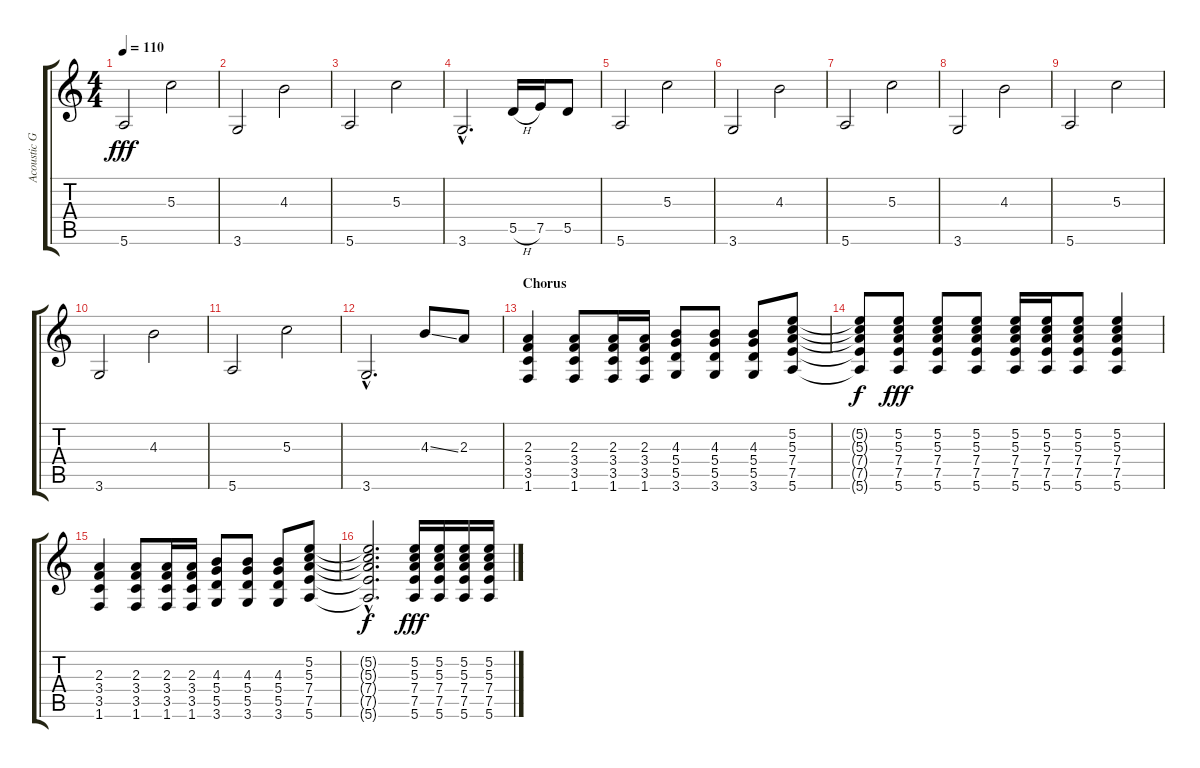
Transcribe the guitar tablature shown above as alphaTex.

\track ("Acoustic Guitar" "Acoustic G") {instrument acousticguitarsteel}
\staff {score tabs}
\tuning (E4 B3 G3 D3 A2 E2) {hide}
\ts (4 4)
\tempo 110
\clef g2
\ks c
5.6.2{dy fff} 5.3.2 |
3.6.2 4.3.2 |
5.6.2 5.3.2 |
3.6{hac}.2{d} 5.5{h}.16 7.5.16 5.5.8 |
5.6.2 5.3.2 |
3.6.2 4.3.2 |
5.6.2 5.3.2 |
3.6.2 4.3.2 |
5.6.2 5.3.2 |
3.6.2 4.3.2 |
5.6.2 5.3.2 |
3.6{hac}.2{d} 4.3{ss}.8 2.3.8 |
\section ("" "Chorus")
(2.3 3.4 3.5 1.6).4 (2.3 3.4 3.5 1.6).8 (2.3 3.4 3.5 1.6).16 (2.3 3.4 3.5 1.6).16 (4.3 5.4 5.5 3.6).8 (4.3 5.4 5.5 3.6).8 (4.3 5.4 5.5 3.6).8 (5.2 5.3 7.4 7.5 5.6).8 |
(5.2{t} 5.3{t} 7.4{t} 7.5{t} 5.6{t}).8{dy f} (5.2 5.3 7.4 7.5 5.6).8{dy fff} (5.2 5.3 7.4 7.5 5.6).8 (5.2 5.3 7.4 7.5 5.6).8 (5.2 5.3 7.4 7.5 5.6).16 (5.2 5.3 7.4 7.5 5.6).16 (5.2 5.3 7.4 7.5 5.6).8 (5.2 5.3 7.4 7.5 5.6).4 |
(2.3 3.4 3.5 1.6).4 (2.3 3.4 3.5 1.6).8 (2.3 3.4 3.5 1.6).16 (2.3 3.4 3.5 1.6).16 (4.3 5.4 5.5 3.6).8 (4.3 5.4 5.5 3.6).8 (4.3 5.4 5.5 3.6).8 (5.2 5.3 7.4 7.5 5.6).8 |
(5.2{hac t} 5.3{hac t} 7.4{hac t} 7.5{hac t} 5.6{hac t}).2{d dy f} (5.2 5.3 7.4 7.5 5.6).16{dy fff} (5.2 5.3 7.4 7.5 5.6).16 (5.2 5.3 7.4 7.5 5.6).16 (5.2 5.3 7.4 7.5 5.6).16
